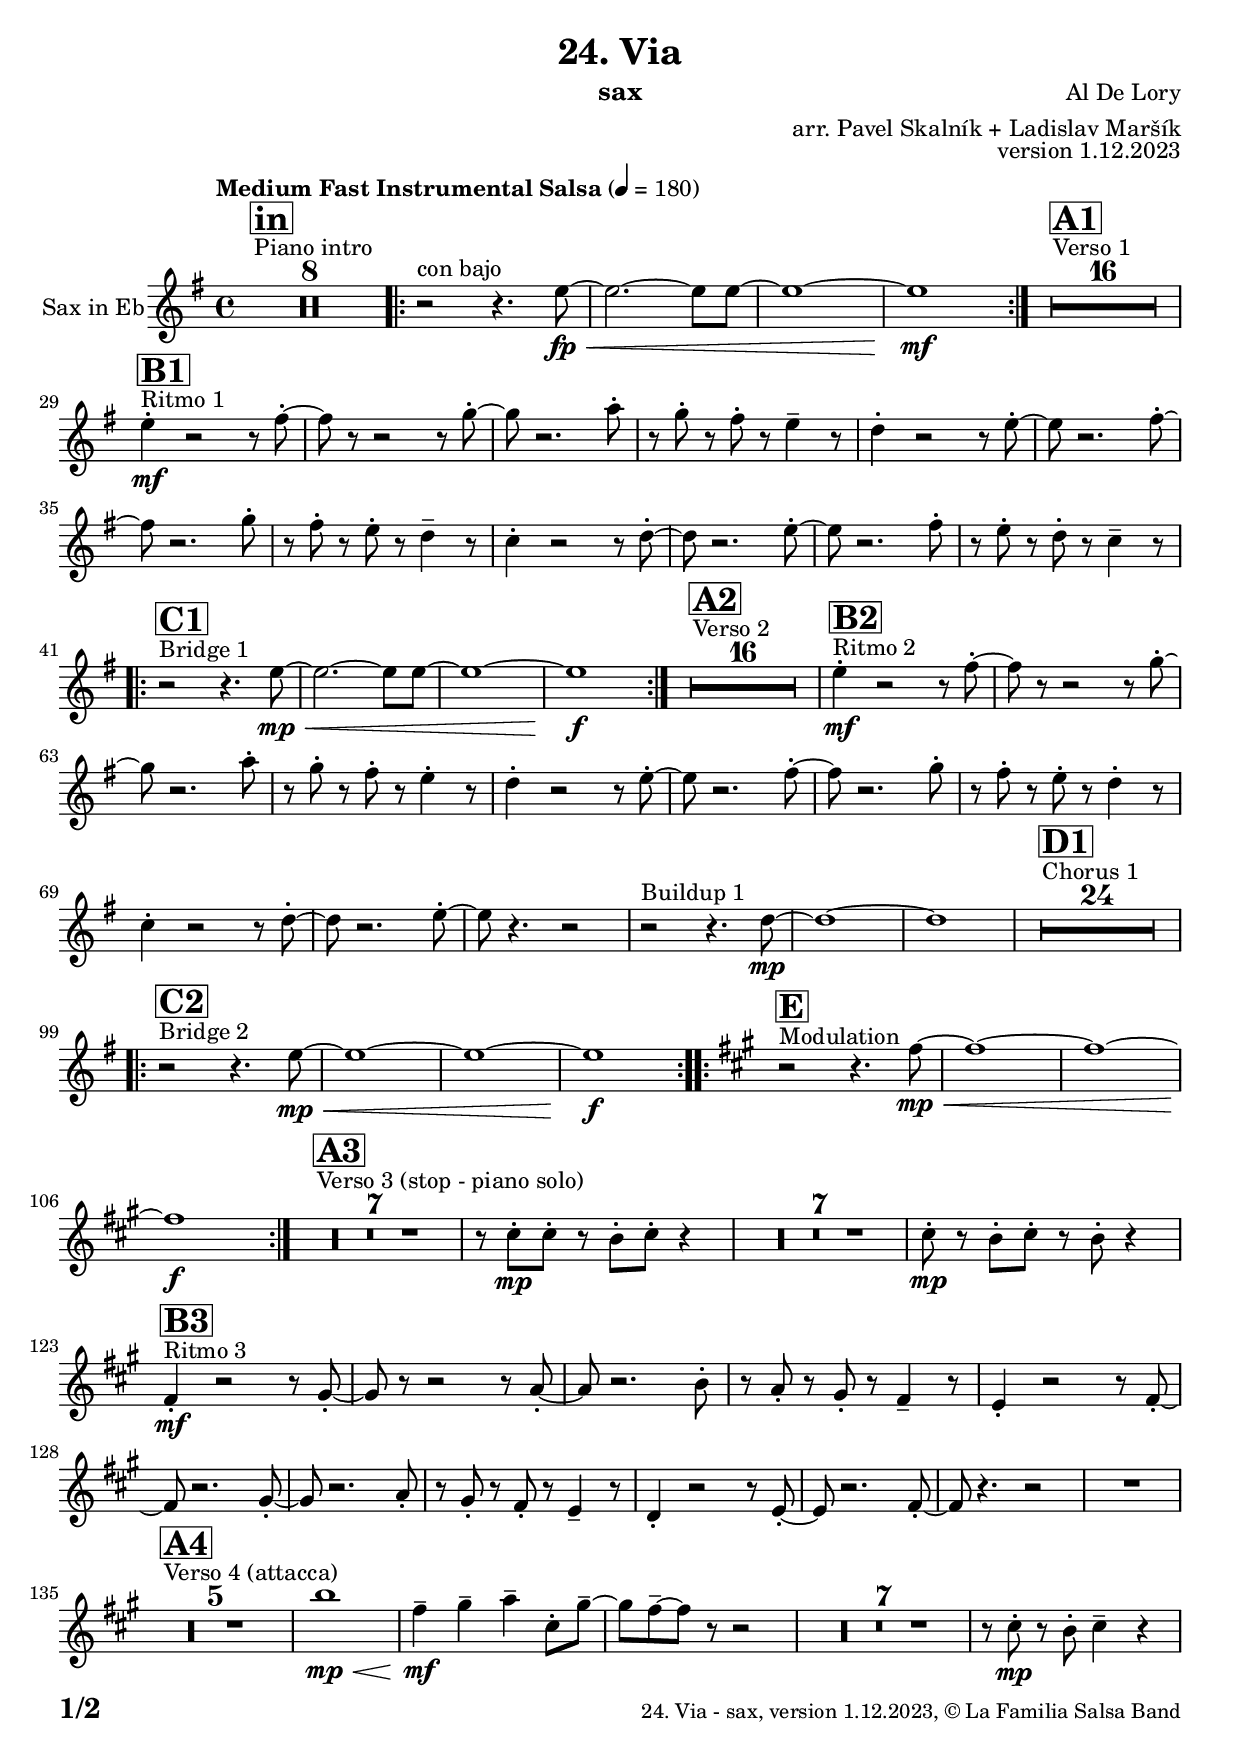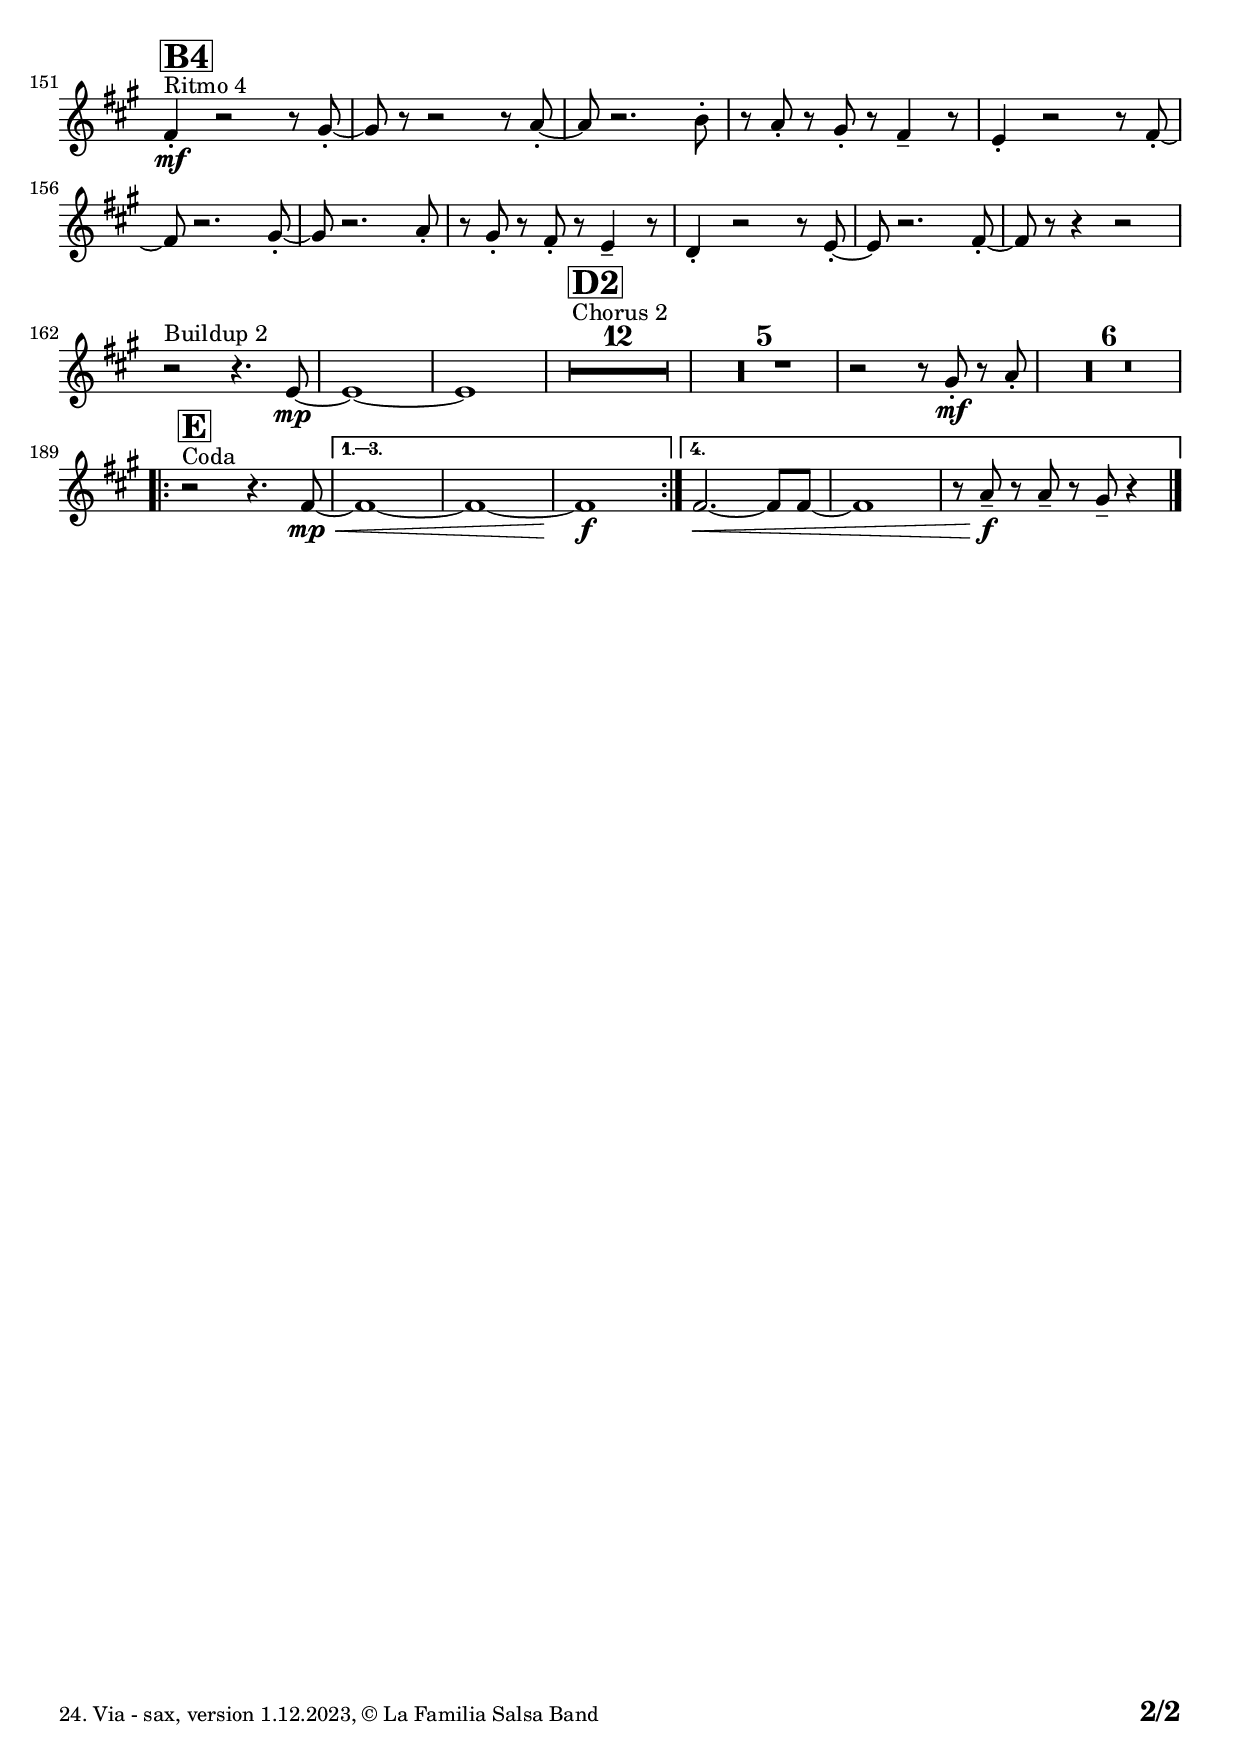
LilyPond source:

\version "2.24.0"

% Sheet revision 2022_09

\header {
  title = "24. Via"
  instrument = "sax"
  composer = "Al De Lory"
  arranger = "arr. Pavel Skalník + Ladislav Maršík"
  opus = "version 1.12.2023"
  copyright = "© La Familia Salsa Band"
}

inst =
#(define-music-function
  (string)
  (string?)
  #{ <>^\markup \abs-fontsize #16 \bold \box #string #})

makePercent = #(define-music-function (note) (ly:music?)
                 (make-music 'PercentEvent 'length (ly:music-length note)))

#(define (test-stencil grob text)
   (let* ((orig (ly:grob-original grob))
          (siblings (ly:spanner-broken-into orig)) ; have we been split?
          (refp (ly:grob-system grob))
          (left-bound (ly:spanner-bound grob LEFT))
          (right-bound (ly:spanner-bound grob RIGHT))
          (elts-L (ly:grob-array->list (ly:grob-object left-bound 'elements)))
          (elts-R (ly:grob-array->list (ly:grob-object right-bound 'elements)))
          (break-alignment-L
           (filter
            (lambda (elt) (grob::has-interface elt 'break-alignment-interface))
            elts-L))
          (break-alignment-R
           (filter
            (lambda (elt) (grob::has-interface elt 'break-alignment-interface))
            elts-R))
          (break-alignment-L-ext (ly:grob-extent (car break-alignment-L) refp X))
          (break-alignment-R-ext (ly:grob-extent (car break-alignment-R) refp X))
          (num
           (markup text))
          (num
           (if (or (null? siblings)
                   (eq? grob (car siblings)))
               num
               (make-parenthesize-markup num)))
          (num (grob-interpret-markup grob num))
          (num-stil-ext-X (ly:stencil-extent num X))
          (num-stil-ext-Y (ly:stencil-extent num Y))
          (num (ly:stencil-aligned-to num X CENTER))
          (num
           (ly:stencil-translate-axis
            num
            (+ (interval-length break-alignment-L-ext)
               (* 0.5
                  (- (car break-alignment-R-ext)
                     (cdr break-alignment-L-ext))))
            X))
          (bracket-L
           (markup
            #:path
            0.1 ; line-thickness
            `((moveto 0.5 ,(* 0.5 (interval-length num-stil-ext-Y)))
              (lineto ,(* 0.5
                          (- (car break-alignment-R-ext)
                             (cdr break-alignment-L-ext)
                             (interval-length num-stil-ext-X)))
                      ,(* 0.5 (interval-length num-stil-ext-Y)))
              (closepath)
              (rlineto 0.0
                       ,(if (or (null? siblings) (eq? grob (car siblings)))
                            -1.0 0.0)))))
          (bracket-R
           (markup
            #:path
            0.1
            `((moveto ,(* 0.5
                          (- (car break-alignment-R-ext)
                             (cdr break-alignment-L-ext)
                             (interval-length num-stil-ext-X)))
                      ,(* 0.5 (interval-length num-stil-ext-Y)))
              (lineto 0.5
                      ,(* 0.5 (interval-length num-stil-ext-Y)))
              (closepath)
              (rlineto 0.0
                       ,(if (or (null? siblings) (eq? grob (last siblings)))
                            -1.0 0.0)))))
          (bracket-L (grob-interpret-markup grob bracket-L))
          (bracket-R (grob-interpret-markup grob bracket-R))
          (num (ly:stencil-combine-at-edge num X LEFT bracket-L 0.4))
          (num (ly:stencil-combine-at-edge num X RIGHT bracket-R 0.4)))
     num))

#(define-public (Measure_attached_spanner_engraver context)
   (let ((span '())
         (finished '())
         (event-start '())
         (event-stop '()))
     (make-engraver
      (listeners ((measure-counter-event engraver event)
                  (if (= START (ly:event-property event 'span-direction))
                      (set! event-start event)
                      (set! event-stop event))))
      ((process-music trans)
       (if (ly:stream-event? event-stop)
           (if (null? span)
               (ly:warning "You're trying to end a measure-attached spanner but you haven't started one.")
               (begin (set! finished span)
                 (ly:engraver-announce-end-grob trans finished event-start)
                 (set! span '())
                 (set! event-stop '()))))
       (if (ly:stream-event? event-start)
           (begin (set! span (ly:engraver-make-grob trans 'MeasureCounter event-start))
             (set! event-start '()))))
      ((stop-translation-timestep trans)
       (if (and (ly:spanner? span)
                (null? (ly:spanner-bound span LEFT))
                (moment<=? (ly:context-property context 'measurePosition) ZERO-MOMENT))
           (ly:spanner-set-bound! span LEFT
                                  (ly:context-property context 'currentCommandColumn)))
       (if (and (ly:spanner? finished)
                (moment<=? (ly:context-property context 'measurePosition) ZERO-MOMENT))
           (begin
            (if (null? (ly:spanner-bound finished RIGHT))
                (ly:spanner-set-bound! finished RIGHT
                                       (ly:context-property context 'currentCommandColumn)))
            (set! finished '())
            (set! event-start '())
            (set! event-stop '()))))
      ((finalize trans)
       (if (ly:spanner? finished)
           (begin
            (if (null? (ly:spanner-bound finished RIGHT))
                (set! (ly:spanner-bound finished RIGHT)
                      (ly:context-property context 'currentCommandColumn)))
            (set! finished '())))
       (if (ly:spanner? span)
           (begin
            (ly:warning "I think there's a dangling measure-attached spanner :-(")
            (ly:grob-suicide! span)
            (set! span '())))))))

\layout {
  \context {
    \Staff
    \consists #Measure_attached_spanner_engraver
    \override MeasureCounter.font-encoding = #'latin1
    \override MeasureCounter.font-size = 0
    \override MeasureCounter.outside-staff-padding = 2
    \override MeasureCounter.outside-staff-horizontal-padding = #0
  }
}

repeatBracket = #(define-music-function
                  (parser location N note)
                  (number? ly:music?)
                  #{
                    \override Staff.MeasureCounter.stencil =
                    #(lambda (grob) (test-stencil grob #{ #(string-append(number->string N) "x") #} ))
                    \startMeasureCount
                    \repeat volta #N { $note }
                    \stopMeasureCount
                  #}
                  )

Sax = \new Voice
\transpose c a'
\relative c' {
  \set Staff.instrumentName = \markup {
    \center-align { "Sax in Eb" }
  }
  \set Staff.midiInstrument = "alto sax"
  \set Staff.midiMaximumVolume = #1.0

  \key g \minor
  \time 4/4
  \tempo "Medium Fast Instrumental Salsa" 4 = 180

  s1*0
  ^\markup { "Piano intro" }
  \inst "in"
  R1*8
  
  \repeat volta 2 { r2 ^\markup { "con bajo" } r4.g8 \fp \< ~|g2.~g8g8~|g1~|g1 \mf }
  s1*0
  ^\markup { "Verso 1" }
  \inst "A1"
  R1*16 \break
  
    s1*0
  ^\markup { "Ritmo 1" }
  \inst "B1"
  g4  -. \mf r2r8a8 -. ~| a8 r8r2r8bes8 -. ~| bes8 r2.c8 -. | r8bes8 -. r8a8 -. r8g4 -- r8|
  f4 -. r2r8g8 -. ~| g8 r2.a8 -. ~| a8 r2.bes8 -. | r8a8 -. r8g8 -. r8f4 -- r8|
  es4 -. r2r8f8 -. ~| f8 r2.g8 -. ~| g8 r2.a8 -. | r8g8 -. r8f8 -. r8es4 -- r8| \break 

   s1*0
  ^\markup { "Bridge 1" }
  \inst "C1"
  \repeat volta 2 { r2 r4.g8 \mp \< ~|g2.~g8g8~|g1~|g1 \f }

  s1*0
  ^\markup { "Verso 2" }
  \inst "A2"
  R1*16 
  
    s1*0
  ^\markup { "Ritmo 2" }
  \inst "B2"
  g4 \mf -. r2r8a8 -. ~| a8 r8r2r8bes8 -. ~| bes8 r2.c8 -. | r8bes8 -. r8a8 -. r8g4 -. r8|
  f4 -. r2r8g8 -. ~| g8 r2.a8 -. ~| a8 r2.bes8 -. | r8a8 -. r8g8 -. r8f4 -. r8|
  es4 -. r2r8f8 -. ~| f8 r2.g8 -. ~| g8 r4. r2 | r2  ^\markup { "Buildup 1" } r4. f8 \mp ~|f1~|f1
  s1*0 
  ^\markup { "Chorus 1" }
  \inst "D1"
  R1*24 \break
  s1*0 
  ^\markup { "Bridge 2" }
  \inst "C2"
  \repeat volta 2 { r2 r4.g8 \mp \< ~|g1~|g1~|g1 \f }
  s1*0 
  ^\markup { "Modulation" }
  \key a \minor
  \inst "E"
  \repeat volta 2 { r2 r4.a8~\mp \< |a1~|a1~|a1 \f }
  
    s1*0 
  ^\markup { "Verso 3 (stop - piano solo)" }
  \inst "A3"
  R1*7
  r8e8 -. \mp e8 -. r8d8 -. e8 -. r4| R1*7| e8 \mp -. r8d8 -. e8 -. r8d8 -. r4| \break
  
    s1*0
  ^\markup { "Ritmo 3" }
  \inst "B3"
  a4 \mf -. r2r8b8 -. ~| b8r8r2r8c8 -. ~| c8 r2.d8 -. | r8c8 -. r8b8 -. r8a4 -- r8|
  g4 -. r2r8a8 -. ~| a8r2.b8 -. ~| b8 r2.c8 -. | r8b8 -. r8a8 -. r8g4 -- r8|
  f4 -. r2r8g8 -. ~| g8r2.a8 -. ~| a8 r4. r2 |
  R1 | \break
  s1*0 
  ^\markup { "Verso 4 (attacca)" }
  \inst "A4"
  R1*5
  d'1  \mp \< |a4 \mf -- b4 -- c4 -- e,8 -. b'8 --~  |b8 a8-- ~ a8 r8 r2|
  R1*7|
  r8e8 \mp -. r8d8 -. e4 -- r4 | \break
  
     s1*0
  ^\markup { "Ritmo 4" }
  \inst "B4"
  a,4 \mf -. r2r8b8 -. ~| b8r8r2r8c8 -. ~| c8 r2.d8 -. | r8c8 -. r8b8 -. r8a4 -- r8|
  g4 -. r2r8a8 -. ~| a8r2.b8 -. ~| b8 r2.c8 -. | r8b8 -. r8a8 -. r8g4 -- r8|
  f4 -. r2r8g8 -. ~| g8r2.a8 -. ~| a8 r8 r4 r2| \break
  
  r2 ^\markup { "Buildup 2" }  r4.g8 \mp ~ |g1 ~|g1|
  s1*0 
  ^\markup { "Chorus 2" }
  \inst "D2"
  R1*12
  R1 * 5
  r2r8b8\mf -. r8c8 -.  |
  R1*6| \break
  
  s1*0 
  ^\markup { "Coda" }
  \inst "E"

  \repeat volta 4 {
    
    r2 r4.a8~ \mp \< |
    
    \alternative {
      {
    a1~|a1~|a1 \f
      } 
      {
        a2. \< ~a8a8~|a1 |r8c8 \f -- r8c8 -- r8b8 --r4|
      }
    }
  }

  \label #'lastPage
  \bar "|."
}

\score {
  \compressMMRests \new Staff \with {
    \consists "Volta_engraver"
  }
  {
    \Sax
  }
  \layout {
    \context {
      \Score
      \remove "Volta_engraver"
    }
  }
}

\score {
  \unfoldRepeats {
    %\transpose a c
    \Sax
  }
  \midi { } 
}

\paper {
  system-system-spacing =
  #'((basic-distance . 14)
     (minimum-distance . 10)
     (padding . 1)
     (stretchability . 60))
  between-system-padding = #2
  bottom-margin = 5\mm

  print-page-number = ##t
  print-first-page-number = ##t
  oddHeaderMarkup = \markup \fill-line { " " }
  evenHeaderMarkup = \markup \fill-line { " " }
  oddFooterMarkup = \markup {
    \fill-line {
      \bold \fontsize #2
      \concat { \fromproperty #'page:page-number-string "/" \page-ref #'lastPage "0" "?" }

      \fontsize #-1
      \concat { \fromproperty #'header:title " - " \fromproperty #'header:instrument ", " \fromproperty #'header:opus ", " \fromproperty #'header:copyright }
    }
  }
  evenFooterMarkup = \markup {
    \fill-line {
      \fontsize #-1
      \concat { \fromproperty #'header:title " - " \fromproperty #'header:instrument ", " \fromproperty #'header:opus ", " \fromproperty #'header:copyright }

      \bold \fontsize #2
      \concat { \fromproperty #'page:page-number-string "/" \page-ref #'lastPage "0" "?" }
    }
  }
}